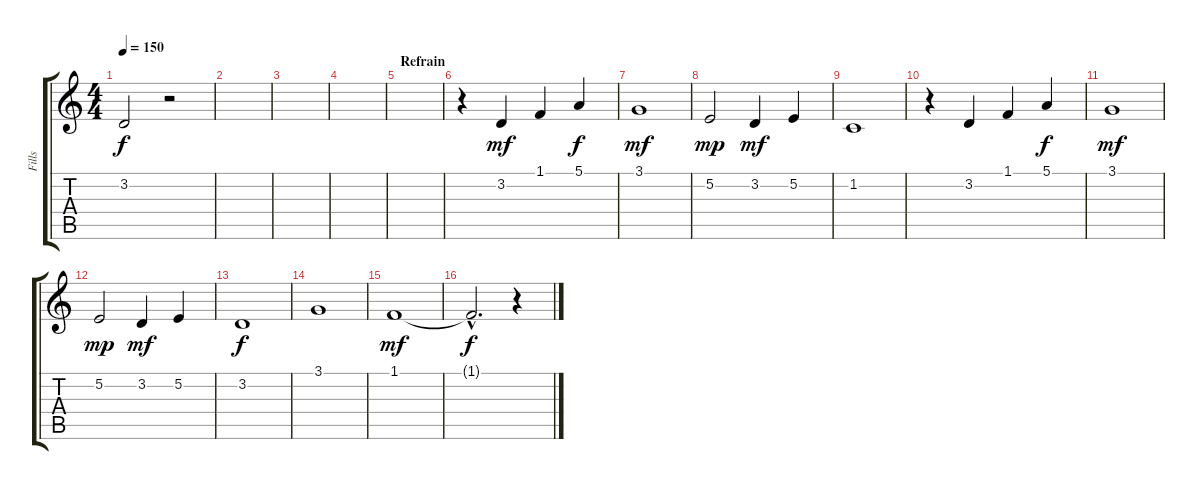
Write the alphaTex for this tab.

\track ("Fills" "Fills") {instrument flute}
\staff {score tabs}
\tuning (E4 B3 G3 D3 A2 E2) {hide}
\ts (4 4)
\tempo 150
\clef g2
\ks c
3.2.2{dy f} r.2 |
|
|
|
\section ("" "Refrain")
|
r.4 3.2.4{dy mf} 1.1.4 5.1.4{dy f} |
3.1.1{dy mf} |
5.2.2{dy mp} 3.2.4{dy mf} 5.2.4 |
1.2.1 |
r.4 3.2.4 1.1.4 5.1.4{dy f} |
3.1.1{dy mf} |
5.2.2{dy mp} 3.2.4{dy mf} 5.2.4 |
3.2.1{dy f} |
3.1.1 |
1.1.1{dy mf} |
1.1{hac t}.2{d dy f} r.4
